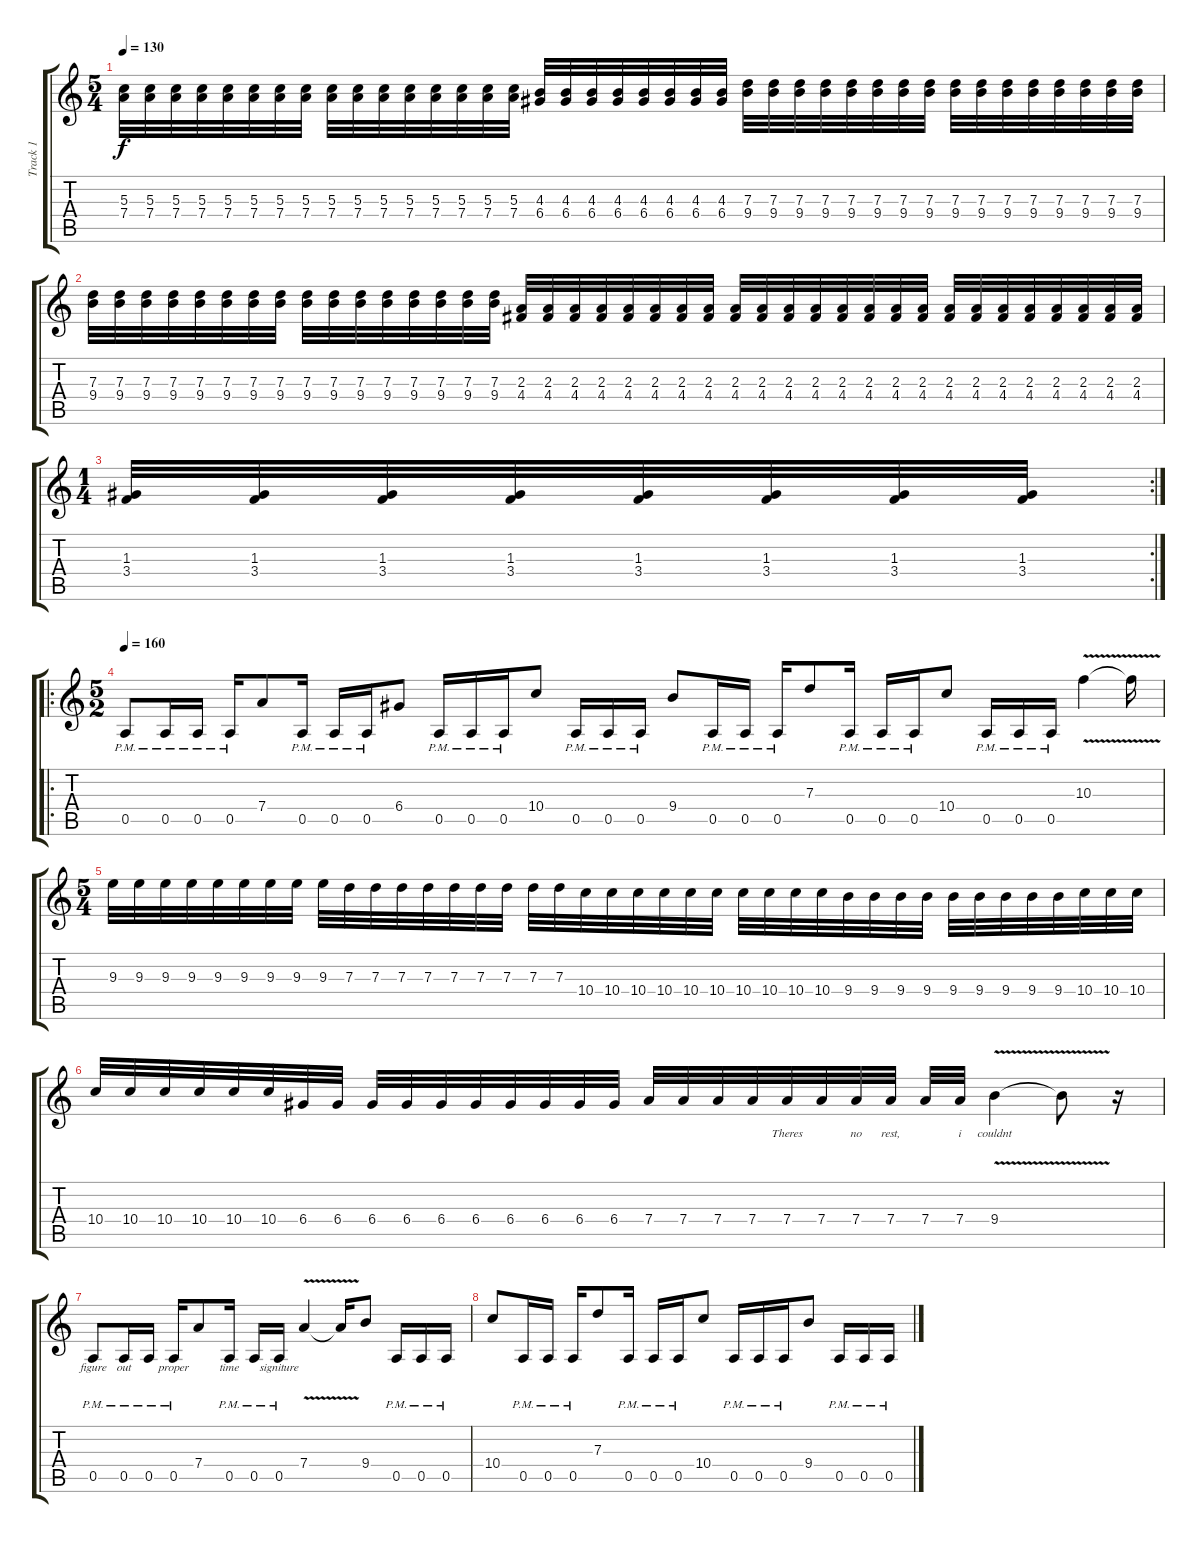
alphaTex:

\track ("Track 1" "Track 1") {instrument distortionguitar}
\staff {score tabs}
\tuning (E4 B3 G3 D3 A2 E2) {hide}
\ts (5 4)
\tempo 130
\clef g2
\ks c
(5.3 7.4).32{dy f} (5.3 7.4).32 (5.3 7.4).32 (5.3 7.4).32 (5.3 7.4).32 (5.3 7.4).32 (5.3 7.4).32 (5.3 7.4).32 (5.3 7.4).32 (5.3 7.4).32 (5.3 7.4).32 (5.3 7.4).32 (5.3 7.4).32 (5.3 7.4).32 (5.3 7.4).32 (5.3 7.4).32 (4.3 6.4).32 (4.3 6.4).32 (4.3 6.4).32 (4.3 6.4).32 (4.3 6.4).32 (4.3 6.4).32 (4.3 6.4).32 (4.3 6.4).32 (7.3 9.4).32 (7.3 9.4).32 (7.3 9.4).32 (7.3 9.4).32 (7.3 9.4).32 (7.3 9.4).32 (7.3 9.4).32 (7.3 9.4).32 (7.3 9.4).32 (7.3 9.4).32 (7.3 9.4).32 (7.3 9.4).32 (7.3 9.4).32 (7.3 9.4).32 (7.3 9.4).32 (7.3 9.4).32 |
(7.3 9.4).32 (7.3 9.4).32 (7.3 9.4).32 (7.3 9.4).32 (7.3 9.4).32 (7.3 9.4).32 (7.3 9.4).32 (7.3 9.4).32 (7.3 9.4).32 (7.3 9.4).32 (7.3 9.4).32 (7.3 9.4).32 (7.3 9.4).32 (7.3 9.4).32 (7.3 9.4).32 (7.3 9.4).32 (2.3 4.4).32 (2.3 4.4).32 (2.3 4.4).32 (2.3 4.4).32 (2.3 4.4).32 (2.3 4.4).32 (2.3 4.4).32 (2.3 4.4).32 (2.3 4.4).32 (2.3 4.4).32 (2.3 4.4).32 (2.3 4.4).32 (2.3 4.4).32 (2.3 4.4).32 (2.3 4.4).32 (2.3 4.4).32 (2.3 4.4).32 (2.3 4.4).32 (2.3 4.4).32 (2.3 4.4).32 (2.3 4.4).32 (2.3 4.4).32 (2.3 4.4).32 (2.3 4.4).32 |
\rc 2
\ts (1 4)
(1.3 3.4).32 (1.3 3.4).32 (1.3 3.4).32 (1.3 3.4).32 (1.3 3.4).32 (1.3 3.4).32 (1.3 3.4).32 (1.3 3.4).32 |
\ro
\ts (5 2)
\tempo 160
0.5{pm}.8 0.5{pm}.16 0.5{pm}.16 0.5{pm}.16 7.4.8 0.5{pm}.16 0.5{pm}.16 0.5{pm}.16 6.4.8 0.5{pm}.16 0.5{pm}.16 0.5{pm}.16 10.4.8 0.5{pm}.16 0.5{pm}.16 0.5{pm}.16 9.4.8 0.5{pm}.16 0.5{pm}.16 0.5{pm}.16 7.3.8 0.5{pm}.16 0.5{pm}.16 0.5{pm}.16 10.4.8 0.5{pm}.16 0.5{pm}.16 0.5{pm}.16 10.3{v}.4 10.3{v t}.16 |
\ts (5 4)
9.3.32 9.3.32 9.3.32 9.3.32 9.3.32 9.3.32 9.3.32 9.3.32 9.3.32 7.3.32 7.3.32 7.3.32 7.3.32 7.3.32 7.3.32 7.3.32 7.3.32 7.3.32 10.4.32 10.4.32 10.4.32 10.4.32 10.4.32 10.4.32 10.4.32 10.4.32 10.4.32 10.4.32 9.4.32 9.4.32 9.4.32 9.4.32 9.4.32 9.4.32 9.4.32 9.4.32 9.4.32 10.4.32 10.4.32 10.4.32 |
10.4.32{lyrics (0 "") lyrics (1 "") lyrics (2 "") lyrics (3 "") lyrics (4 "")} 10.4.32{lyrics (0 "") lyrics (1 "") lyrics (2 "") lyrics (3 "") lyrics (4 "")} 10.4.32{lyrics (0 "") lyrics (1 "") lyrics (2 "") lyrics (3 "") lyrics (4 "")} 10.4.32{lyrics (0 "") lyrics (1 "") lyrics (2 "") lyrics (3 "") lyrics (4 "")} 10.4.32{lyrics (0 "") lyrics (1 "") lyrics (2 "") lyrics (3 "") lyrics (4 "")} 10.4.32{lyrics (0 "") lyrics (1 "") lyrics (2 "") lyrics (3 "") lyrics (4 "")} 6.4.32{lyrics (0 "") lyrics (1 "") lyrics (2 "") lyrics (3 "") lyrics (4 "")} 6.4.32{lyrics (0 "") lyrics (1 "") lyrics (2 "") lyrics (3 "") lyrics (4 "")} 6.4.32{lyrics (0 "") lyrics (1 "") lyrics (2 "") lyrics (3 "") lyrics (4 "")} 6.4.32{lyrics (0 "") lyrics (1 "") lyrics (2 "") lyrics (3 "") lyrics (4 "")} 6.4.32{lyrics (0 "") lyrics (1 "") lyrics (2 "") lyrics (3 "") lyrics (4 "")} 6.4.32{lyrics (0 "") lyrics (1 "") lyrics (2 "") lyrics (3 "") lyrics (4 "")} 6.4.32{lyrics (0 "") lyrics (1 "") lyrics (2 "") lyrics (3 "") lyrics (4 "")} 6.4.32{lyrics (0 "") lyrics (1 "") lyrics (2 "") lyrics (3 "") lyrics (4 "")} 6.4.32{lyrics (0 "") lyrics (1 "") lyrics (2 "") lyrics (3 "") lyrics (4 "")} 6.4.32{lyrics (0 "") lyrics (1 "") lyrics (2 "") lyrics (3 "") lyrics (4 "")} 7.4.32{lyrics (0 "") lyrics (1 "") lyrics (2 "") lyrics (3 "") lyrics (4 "")} 7.4.32{lyrics (0 "") lyrics (1 "") lyrics (2 "") lyrics (3 "") lyrics (4 "")} 7.4.32{lyrics (0 "") lyrics (1 "") lyrics (2 "") lyrics (3 "") lyrics (4 "")} 7.4.32{lyrics (0 "") lyrics (1 "") lyrics (2 "") lyrics (3 "") lyrics (4 "")} 7.4.32{lyrics (0 "Theres") lyrics (1 "") lyrics (2 "") lyrics (3 "") lyrics (4 "")} 7.4.32{lyrics (0 "") lyrics (1 "") lyrics (2 "") lyrics (3 "") lyrics (4 "")} 7.4.32{lyrics (0 "no") lyrics (1 "") lyrics (2 "") lyrics (3 "") lyrics (4 "")} 7.4.32{lyrics (0 "rest,") lyrics (1 "") lyrics (2 "") lyrics (3 "") lyrics (4 "")} 7.4.32{lyrics (0 "") lyrics (1 "") lyrics (2 "") lyrics (3 "") lyrics (4 "")} 7.4.32{lyrics (0 "i") lyrics (1 "") lyrics (2 "") lyrics (3 "") lyrics (4 "")} 9.4{v}.4{lyrics (0 "couldnt") lyrics (1 "") lyrics (2 "") lyrics (3 "") lyrics (4 "")} 9.4{v t}.8{lyrics (0 "") lyrics (1 "") lyrics (2 "") lyrics (3 "") lyrics (4 "")} r.16 |
0.5{pm}.8{lyrics (0 "figure") lyrics (1 "") lyrics (2 "") lyrics (3 "") lyrics (4 "")} 0.5{pm}.16{lyrics (0 "out") lyrics (1 "") lyrics (2 "") lyrics (3 "") lyrics (4 "")} 0.5{pm}.16{lyrics (0 "") lyrics (1 "") lyrics (2 "") lyrics (3 "") lyrics (4 "")} 0.5{pm}.16{lyrics (0 "proper") lyrics (1 "") lyrics (2 "") lyrics (3 "") lyrics (4 "")} 7.4.8{lyrics (0 "") lyrics (1 "") lyrics (2 "") lyrics (3 "") lyrics (4 "")} 0.5{pm}.16{lyrics (0 "time") lyrics (1 "") lyrics (2 "") lyrics (3 "") lyrics (4 "")} 0.5{pm}.16{lyrics (0 "") lyrics (1 "") lyrics (2 "") lyrics (3 "") lyrics (4 "")} 0.5{pm}.16{lyrics (0 "signiture") lyrics (1 "") lyrics (2 "") lyrics (3 "") lyrics (4 "")} 7.4{v}.4 7.4{t}.16 9.4.8 0.5{pm}.16 0.5{pm}.16 0.5{pm}.16 |
10.4.8 0.5{pm}.16 0.5{pm}.16 0.5{pm}.16 7.3.8 0.5{pm}.16 0.5{pm}.16 0.5{pm}.16 10.4.8 0.5{pm}.16 0.5{pm}.16 0.5{pm}.16 9.4.8 0.5{pm}.16 0.5{pm}.16 0.5{pm}.16
